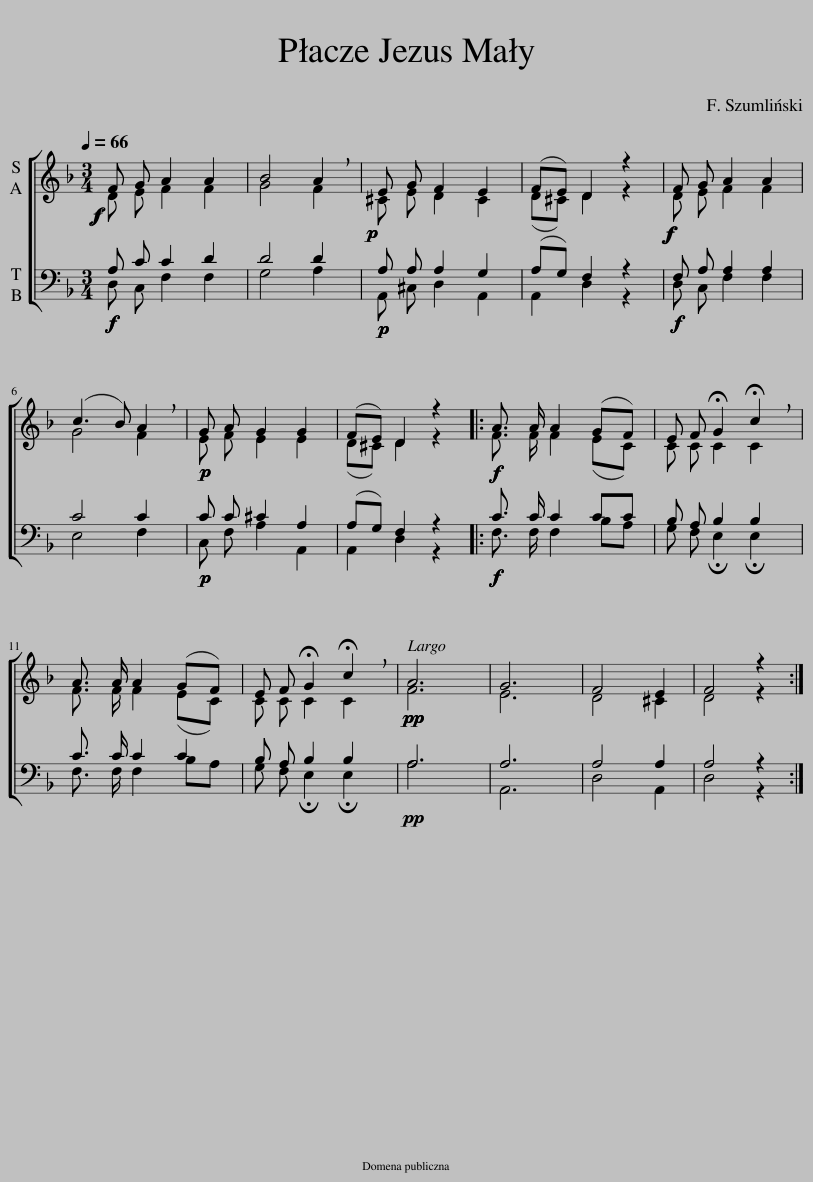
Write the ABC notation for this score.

X:1
%%score [ ( 1 2 ) ( 3 4 ) ]
L:1/8
Q:1/4=66
M:3/4
I:linebreak $
K:F
V:1 treble
V:2 treble
V:3 bass
V:4 bass
V:1
!f!!f! F G A2 A2 | B4 !breath!A2 |!p!!p! E G F2 E2 | (FE) D2 z2 |!f!!f! F G A2 A2 |$ %5
 (c3 B) !breath!A2 |!p!!p! G A G2 G2 | (FE) D2 z2 |:!f!!f! A3/2 A/ A2 (GF) | E F !fermata!G2 !breath!!fermata!c2 |$ %10
 A3/2 A/ A2 (GF) | E F !fermata!G2 !breath!!fermata!c2 |!pp![Q:1/4=60]!pp! A6 | G6 | F4 E2 | %15
 F4 z2 :| %16
V:2
 D E F2 F2 | G4 F2 | ^C E D2 C2 | (D^C) D2 z2 | D E F2 F2 |$ %5
 G4 F2 | E F E2 E2 | (D^C) D2 z2 |: F3/2 F/ F2 (EC) | C C C2 C2 |$ %10
 F3/2 F/ F2 (EC) | C C C2 C2 | F6 | E6 | D4 ^C2 | %15
 D4 z2 :| %16
V:3
!f!!f! A, C C2 D2 | D4 D2 |!p!!p! A, A, A,2 G,2 | (A,G,) F,2 z2 |!f!!f! F, A, A,2 A,2 |$ %5
 C4 C2 |!p!!p! C C ^C2 A,2 | (A,G,) F,2 z2 |:!f!!f! C3/2 C/ C2 CC | B, A, B,2 B,2 |$ %10
 C3/2 C/ C2 C2 | B, A, B,2 B,2 |!pp! A,6 | A,6 | A,4 A,2 | %15
 A,4 z2 :| %16
V:4
 D, C, F,2 F,2 | G,4 A,2 | A,, ^C, D,2 A,,2 | A,,2 D,2 z2 | D, C, F,2 F,2 |$ %5
 E,4 F,2 | C, F, A,2 A,,2 | A,,2 D,2 z2 |: F,3/2 F,/ F,2 B,A, | G, F, !fermata!E,2 !fermata!E,2 |$ %10
 F,3/2 F,/ F,2 B,A, | G, F, !fermata!E,2 !fermata!E,2 | A,6 | A,,6 | D,4 A,,2 | %15
 D,4 z2 :| %16
